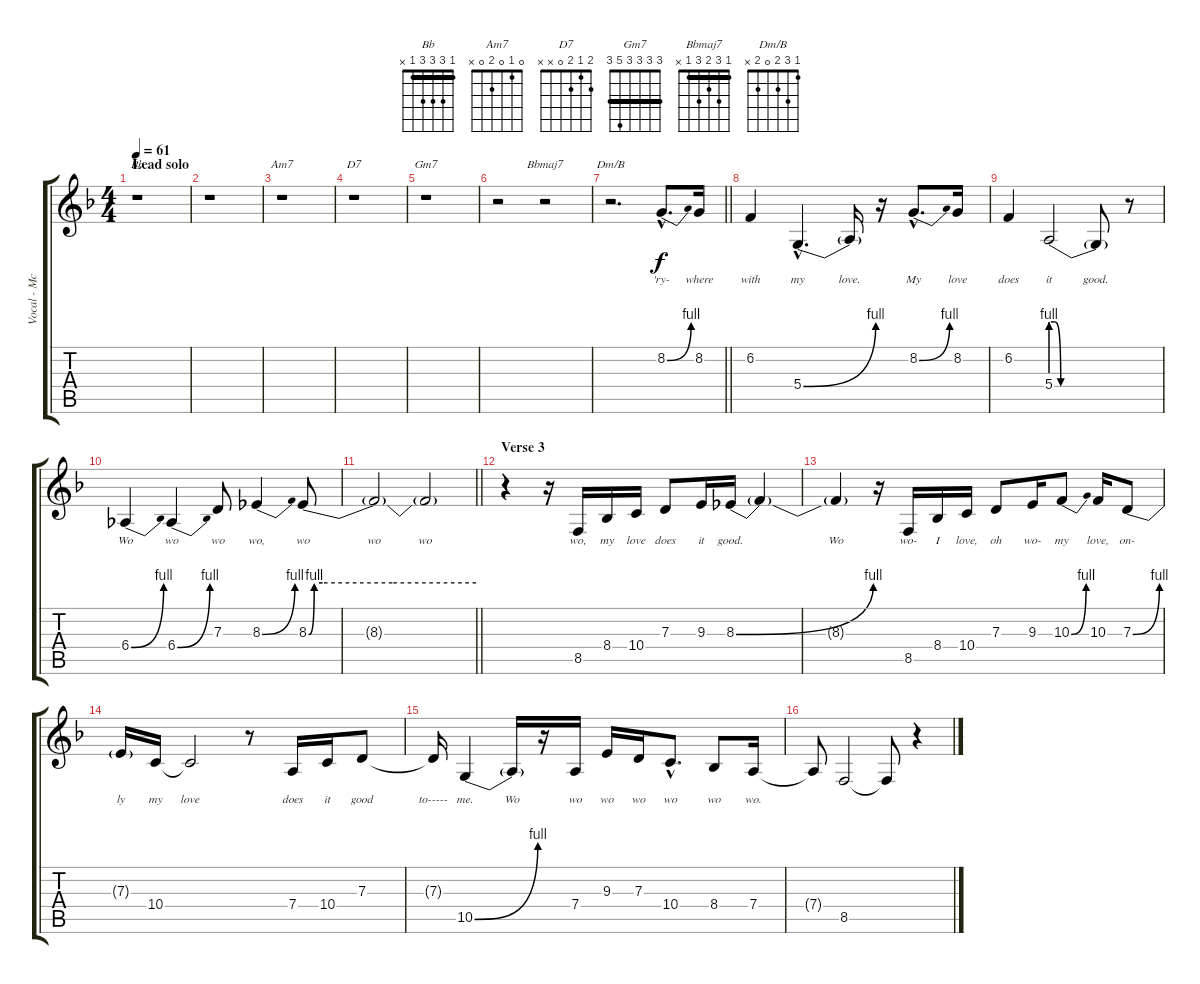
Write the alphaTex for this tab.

\track ("Vocal - McCartney" "Vocal - Mc") {instrument shakuhachi}
\staff {score tabs}
\tuning (E4 B3 G3 D3 A2 E2) {hide}
\chord ("Bb" 1 3 3 3 1 x) {barre 1}
\chord ("Am7" 0 1 0 2 0 x)
\chord ("D7" 2 1 2 0 x x)
\chord ("Gm7" 3 3 3 3 5 3) {barre 3}
\chord ("Bbmaj7" 1 3 2 3 1 x) {barre 1}
\chord ("Dm/B" 1 3 2 0 2 x)
\ts (4 4)
\section ("" "Lead solo")
\tempo 61
\clef g2
\ks f
r.1{ch "Bb" dy f} |
r.1 |
r.1{ch "Am7"} |
r.1{ch "D7"} |
r.1{ch "Gm7"} |
r.2 r.2{ch "Bbmaj7"} |
\barLineRight lightlight
r.2{d ch "Dm/B"} 8.2{be (bend 0 0 60 4) hac}.8{d lyrics (0 "'ry-") lyrics (1 "") lyrics (2 "") lyrics (3 "") lyrics (4 "")} 8.2.16{lyrics (0 "where") lyrics (1 "") lyrics (2 "") lyrics (3 "") lyrics (4 "")} |
6.2.4{lyrics (0 "with") lyrics (1 "") lyrics (2 "") lyrics (3 "") lyrics (4 "")} 5.4{be (bend 0 0 60 4) hac}.4{d lyrics (0 "my") lyrics (1 "") lyrics (2 "") lyrics (3 "") lyrics (4 "")} 5.4{t}.16{lyrics (0 "love.") lyrics (1 "") lyrics (2 "") lyrics (3 "") lyrics (4 "")} r.16 8.2{be (bend 0 0 60 4) hac}.8{d lyrics (0 "My") lyrics (1 "") lyrics (2 "") lyrics (3 "") lyrics (4 "")} 8.2.16{lyrics (0 "love") lyrics (1 "") lyrics (2 "") lyrics (3 "") lyrics (4 "")} |
6.2.4{lyrics (0 "does") lyrics (1 "") lyrics (2 "") lyrics (3 "") lyrics (4 "")} 5.4{be (custom 0 4 3 4 8 0 10 0 40 0 60 0)}.2{lyrics (0 "it") lyrics (1 "") lyrics (2 "") lyrics (3 "") lyrics (4 "")} 5.4{t}.8{lyrics (0 "good.") lyrics (1 "") lyrics (2 "") lyrics (3 "") lyrics (4 "")} r.8 |
6.4{be (bend 0 0 60 4)}.4{lyrics (0 "Wo") lyrics (1 "") lyrics (2 "") lyrics (3 "") lyrics (4 "")} 6.4{be (bend 0 0 60 4)}.4{lyrics (0 "wo") lyrics (1 "") lyrics (2 "") lyrics (3 "") lyrics (4 "")} 7.3.8{lyrics (0 "wo") lyrics (1 "") lyrics (2 "") lyrics (3 "") lyrics (4 "")} 8.3{be (bend 0 0 60 4)}.4{lyrics (0 "wo,") lyrics (1 "") lyrics (2 "") lyrics (3 "") lyrics (4 "")} 8.3{be (custom 0 0 2 4 5 4 30 4 60 4)}.8{lyrics (0 "wo") lyrics (1 "") lyrics (2 "") lyrics (3 "") lyrics (4 "")} |
\barLineRight lightlight
8.3{t}.2{lyrics (0 "wo") lyrics (1 "") lyrics (2 "") lyrics (3 "") lyrics (4 "")} 8.3{t}.2{lyrics (0 "wo") lyrics (1 "") lyrics (2 "") lyrics (3 "") lyrics (4 "") volume 0} |
\section ("" "Verse 3")
r.4{volume 16} r.16 8.5.16{lyrics (0 "wo,") lyrics (1 "") lyrics (2 "") lyrics (3 "") lyrics (4 "")} 8.4.16{lyrics (0 "my") lyrics (1 "") lyrics (2 "") lyrics (3 "") lyrics (4 "")} 10.4.16{lyrics (0 "love") lyrics (1 "") lyrics (2 "") lyrics (3 "") lyrics (4 "")} 7.3.8{lyrics (0 "does") lyrics (1 "") lyrics (2 "") lyrics (3 "") lyrics (4 "")} 9.3.16{lyrics (0 "it") lyrics (1 "") lyrics (2 "") lyrics (3 "") lyrics (4 "")} 8.3{be (bend 0 0 60 4)}.16{lyrics (0 "good.") lyrics (1 "") lyrics (2 "") lyrics (3 "") lyrics (4 "")} 8.3{t}.4{lyrics (0 "") lyrics (1 "") lyrics (2 "") lyrics (3 "") lyrics (4 "")} |
8.3{t}.4{lyrics (0 "Wo") lyrics (1 "") lyrics (2 "") lyrics (3 "") lyrics (4 "")} r.16 8.5.16{lyrics (0 "wo-") lyrics (1 "") lyrics (2 "") lyrics (3 "") lyrics (4 "")} 8.4.16{lyrics (0 "I") lyrics (1 "") lyrics (2 "") lyrics (3 "") lyrics (4 "")} 10.4.16{lyrics (0 "love,") lyrics (1 "") lyrics (2 "") lyrics (3 "") lyrics (4 "")} 7.3.8{lyrics (0 "oh") lyrics (1 "") lyrics (2 "") lyrics (3 "") lyrics (4 "")} 9.3.16{lyrics (0 "wo-") lyrics (1 "") lyrics (2 "") lyrics (3 "") lyrics (4 "")} 10.3{be (bend 0 0 60 4)}.8{lyrics (0 "my") lyrics (1 "") lyrics (2 "") lyrics (3 "") lyrics (4 "")} 10.3.16{lyrics (0 "love,") lyrics (1 "") lyrics (2 "") lyrics (3 "") lyrics (4 "")} 7.3{be (bend 0 0 60 4)}.8{lyrics (0 "on-") lyrics (1 "") lyrics (2 "") lyrics (3 "") lyrics (4 "")} |
7.3{t}.16{lyrics (0 "ly") lyrics (1 "") lyrics (2 "") lyrics (3 "") lyrics (4 "")} 10.4.16{lyrics (0 "my") lyrics (1 "") lyrics (2 "") lyrics (3 "") lyrics (4 "")} 10.4{t}.2{lyrics (0 "love") lyrics (1 "") lyrics (2 "") lyrics (3 "") lyrics (4 "")} r.8 7.4.16{lyrics (0 "does") lyrics (1 "") lyrics (2 "") lyrics (3 "") lyrics (4 "")} 10.4.16{lyrics (0 "it") lyrics (1 "") lyrics (2 "") lyrics (3 "") lyrics (4 "")} 7.3.8{lyrics (0 "good") lyrics (1 "") lyrics (2 "") lyrics (3 "") lyrics (4 "")} |
7.3{t}.16{lyrics (0 "to-----") lyrics (1 "") lyrics (2 "") lyrics (3 "") lyrics (4 "")} 10.5{be (bend 0 0 60 4)}.4{lyrics (0 "me.") lyrics (1 "") lyrics (2 "") lyrics (3 "") lyrics (4 "")} 10.5{t}.16{lyrics (0 "Wo") lyrics (1 "") lyrics (2 "") lyrics (3 "") lyrics (4 "")} r.16 7.4.16{lyrics (0 "wo") lyrics (1 "") lyrics (2 "") lyrics (3 "") lyrics (4 "")} 9.3.16{lyrics (0 "wo") lyrics (1 "") lyrics (2 "") lyrics (3 "") lyrics (4 "")} 7.3.16{lyrics (0 "wo") lyrics (1 "") lyrics (2 "") lyrics (3 "") lyrics (4 "")} 10.4{hac}.8{d lyrics (0 "wo") lyrics (1 "") lyrics (2 "") lyrics (3 "") lyrics (4 "")} 8.4.8{lyrics (0 "wo") lyrics (1 "") lyrics (2 "") lyrics (3 "") lyrics (4 "")} 7.4.16{lyrics (0 "wo.") lyrics (1 "") lyrics (2 "") lyrics (3 "") lyrics (4 "")} |
7.4{t}.8 8.5.2 8.5{t}.8 r.4
